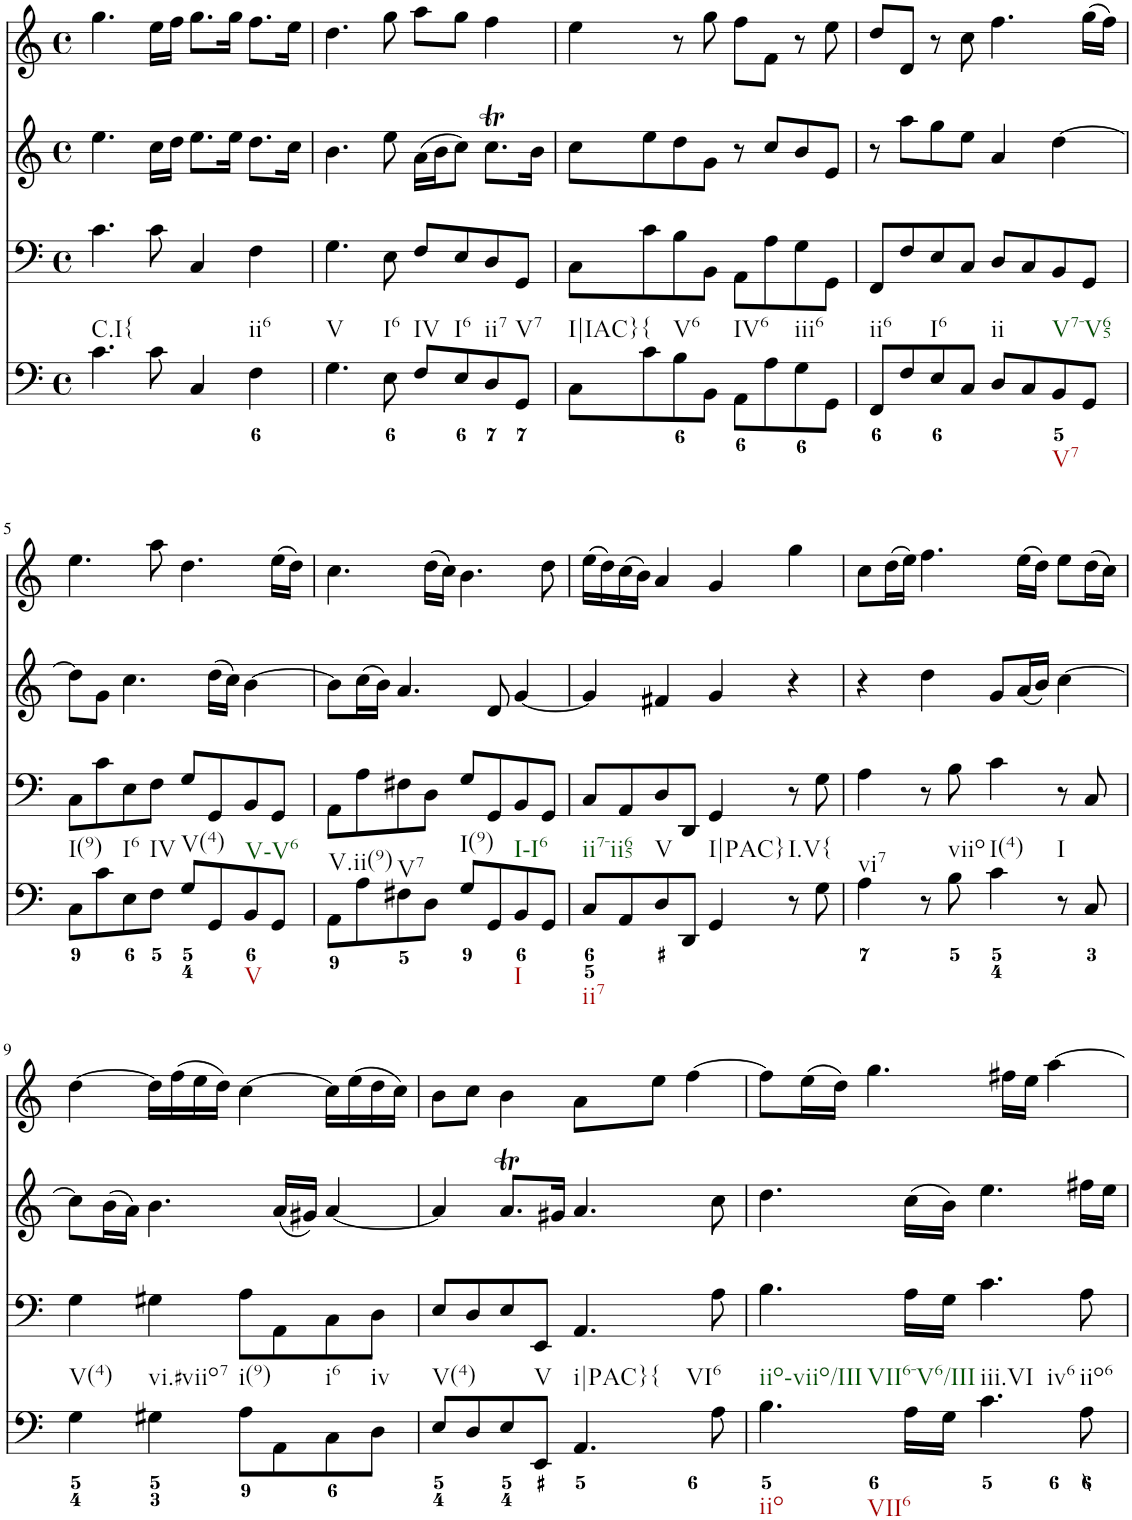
**kern	**kern	**kern	**kern
*part4	*part3	*part2	*part1
*staff4	*staff3	*staff2	*staff1
*I"Piano	*I"Piano	*I"Piano	*I"Piano
*I'Pno	*I'Pno	*I'Pno	*I'Pno
*clefF4	*clefF4	*clefG2	*clefG2
*k[]	*k[]	*k[]	*k[]
*M4/4	*M4/4	*M4/4	*M4/4
*met(c)	*met(c)	*met(c)	*met(c)
=1	=1	=1	=1
!LO:TX:b:t=C.I{	!	!	!
4.c\	4.c\	4.ee\	4.gg\
8c\	8c\	16cc\LL	16ee\LL
.	.	16dd\JJ	16ff\JJ
4C/	4C/	8.ee\L	8.gg\L
.	.	16ee\Jk	16gg\Jk
!LO:TX:b:t=ii6	!	!	!
4F\	4F\	8.dd\L	8.ff\L
.	.	16cc\Jk	16ee\Jk
=2	=2	=2	=2
!LO:TX:b:t=V	!	!	!
4.G\	4.G\	4.b\	4.dd\
!LO:TX:b:t=I6	!	!	!
8E\	8E\	8ee\	8gg\
!LO:TX:b:t=IV	!	!	!
8F/L	8F/L	(16a\LL	8aa\L
.	.	16b\J	.
!LO:TX:b:t=I6	!	!	!
8E/	8E/	8cc\J)	8gg\J
!LO:TX:b:t=ii7	!	!	!
8D/	8D/	8.ccT\L	4ff\
!LO:TX:b:t=V7	!	!	!
8GG/J	8GG/J	.	.
.	.	16b\Jk	.
=3	=3	=3	=3
!LO:TX:b:t=I|IAC}	!	!	!
8C\L	8C\L	8cc\L	4ee\
!LO:TX:b:t={	!	!	!
8c\	8c\	8ee\	.
!LO:TX:b:t=V6	!	!	!
8B\	8B\	8dd\	8r
8BB\J	8BB\J	8g\J	8gg\
!LO:TX:b:t=IV6	!	!	!
8AA\L	8AA\L	8r	8ff\L
8A\	8A\	8cc/L	8f\J
!LO:TX:b:t=iii6	!	!	!
8G\	8G\	8b/	8r
8GG\J	8GG\J	8e/J	8ee\
=4	=4	=4	=4
!LO:TX:b:t=ii6	!	!	!
8FF/L	8FF/L	8r	8dd/L
8F/	8F/	8aa\L	8d/J
!LO:TX:b:t=I6	!	!	!
8E/	8E/	8gg\	8r
8C/J	8C/J	8ee\J	8cc\
!LO:TX:b:t=ii	!	!	!
8D/L	8D/L	4a/	4.ff\
8C/	8C/	.	.
!LO:TX:b:t=V7	!	!	!
!LO:TX:b:t=V7-V65	!	!	!
8BB/	8BB/	[4dd\	.
8GG/J	8GG/J	.	(16gg\LL
.	.	.	16ff\JJ)
!!LO:LB:g=z
=5	=5	=5	=5
!LO:TX:b:t=I(9)	!	!	!
8C\L	8C\L	8dd\L]	4.ee\
8c\	8c\	8g\J	.
!LO:TX:b:t=I6	!	!	!
8E\	8E\	4.cc\	.
!LO:TX:b:t=IV	!	!	!
8F\J	8F\J	.	8aa\
!LO:TX:b:t=V(4)	!	!	!
8G/L	8G/L	.	4.dd\
8GG/	8GG/	(16dd\LL	.
.	.	16cc\JJ)	.
!LO:TX:b:t=V	!	!	!
!LO:TX:b:t=V-V6	!	!	!
8BB/	8BB/	[4b\	.
8GG/J	8GG/J	.	(16ee\LL
.	.	.	16dd\JJ)
=6	=6	=6	=6
!LO:TX:b:t=V.ii(9)	!	!	!
8AA\L	8AA\L	8b\L]	4.cc\
8A\	8A\	(16cc\L	.
.	.	16b\JJ)	.
!LO:TX:b:t=V7	!	!	!
8F#X\	8F#X\	4.a/	.
8D\J	8D\J	.	(16dd\LL
.	.	.	16cc\JJ)
!LO:TX:b:t=I(9)	!	!	!
8G/L	8G/L	.	4.b\
8GG/	8GG/	8d/	.
!LO:TX:b:t=I	!	!	!
!LO:TX:b:t=I-I6	!	!	!
8BB/	8BB/	[4g/	.
8GG/J	8GG/J	.	8dd\
=7	=7	=7	=7
!LO:TX:b:t=ii7	!	!	!
!LO:TX:b:t=ii7-ii65	!	!	!
8C/L	8C/L	4g/]	(16ee\LL
.	.	.	16dd\)
8AA/	8AA/	.	(16cc\
.	.	.	16b\JJ)
!LO:TX:b:t=V	!	!	!
8D/	8D/	4f#X/	4a/
8DD/J	8DD/J	.	.
!LO:TX:b:t=I|PAC}	!	!	!
4GG/	4GG/	4g/	4g/
!LO:TX:b:t=I.V{	!	!	!
8r	8r	4r	4gg\
8G\	8G\	.	.
=8	=8	=8	=8
!LO:TX:b:t=vi7	!	!	!
4A\	4A\	4r	8cc\L
.	.	.	(16dd\L
.	.	.	16ee\JJ)
8r	8r	4dd\	4.ff\
!LO:TX:b:t=viio	!	!	!
8B\	8B\	.	.
!LO:TX:b:t=I(4)	!	!	!
4c\	4c\	8g/L	.
.	.	(16a/L	(16ee\LL
.	.	16b/JJ)	16dd\JJ)
!LO:TX:b:t=I	!	!	!
8r	8r	[4cc\	8ee\L
8C/	8C/	.	(16dd\L
.	.	.	16cc\JJ)
!!LO:LB:g=z
=9	=9	=9	=9
!LO:TX:b:t=V(4)	!	!	!
4G\	4G\	8cc\L]	[4dd\
.	.	(16b\L	.
.	.	16a\JJ)	.
!LO:TX:b:t=vi.#viio7	!	!	!
4G#X\	4G#X\	4.b\	16dd\LL]
.	.	.	(16ff\
.	.	.	16ee\
.	.	.	16dd\JJ)
!LO:TX:b:t=i(9)	!	!	!
8A\L	8A\L	.	[4cc\
8AA\	8AA\	(16a/LL	.
.	.	16g#X/JJ)	.
!LO:TX:b:t=i6	!	!	!
8C\	8C\	[4a/	16cc\LL]
.	.	.	(16ee\
!LO:TX:b:t=iv	!	!	!
8D\J	8D\J	.	16dd\
.	.	.	16cc\JJ)
=10	=10	=10	=10
!LO:TX:b:t=V(4)	!	!	!
8E/L	8E/L	4a/]	8b\L
8D/	8D/	.	8cc\J
8E/	8E/	8.aT/L	4b\
!LO:TX:b:t=V	!	!	!
8EE/J	8EE/J	.	.
.	.	16g#X/Jk	.
!LO:TX:b:t=i|PAC}	!	!	!
!LO:TX:b:t={	!	!	!
!LO:TX:b:t=VI6	!	!	!
4.AA/	4.AA/	4.a/	8a\L
.	.	.	8ee\J
.	.	.	[4ff\
8A\	8A\	8cc\	.
=11	=11	=11	=11
!LO:TX:b:t=iio	!	!	!
!LO:TX:b:t=iio-viio/III	!	!	!
!LO:TX:b:t=VII6	!	!	!
!LO:TX:b:t=VII6-V6/III	!	!	!
4.B\	4.B\	4.dd\	8ff\L]
.	.	.	(16ee\L
.	.	.	16dd\JJ)
.	.	.	4.gg\
16A\LL	16A\LL	(16cc\LL	.
16G\JJ	16G\JJ	16b\JJ)	.
!LO:TX:b:t=iii.VI	!	!	!
!LO:TX:b:t=iv6	!	!	!
4.c\	4.c\	4.ee\	.
.	.	.	16ff#X\LL
.	.	.	16ee\JJ
.	.	.	[4aa\
!LO:TX:b:t=iio6	!	!	!
8A\	8A\	16ff#X\LL	.
.	.	16ee\JJ	.
=	=	=	=
*-	*-	*-	*-
